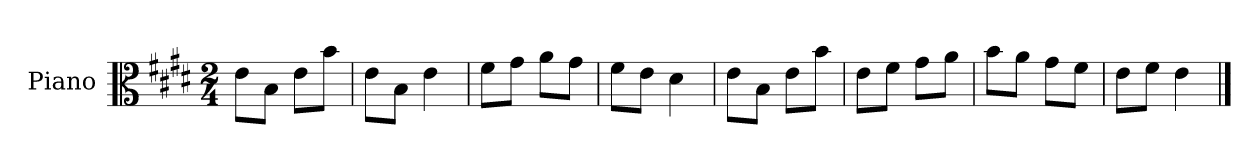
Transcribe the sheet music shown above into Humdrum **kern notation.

**kern
*part1
*staff1
*I"Piano
*I'Pno
*clefC3
*k[f#c#g#d#]
*E:
*M2/4
=1
8e\L
8B\J
8e\L
8b\J
=2
8e\L
8B\J
4e\
=3
8f#\L
8g#\J
8a\L
8g#\J
=4
8f#\L
8e\J
4d#\
=5
8e\L
8B\J
8e\L
8b\J
=6
8e\L
8f#\J
8g#\L
8a\J
=7
8b\L
8a\J
8g#\L
8f#\J
=8
8e\L
8f#\J
4e\
==
*-
